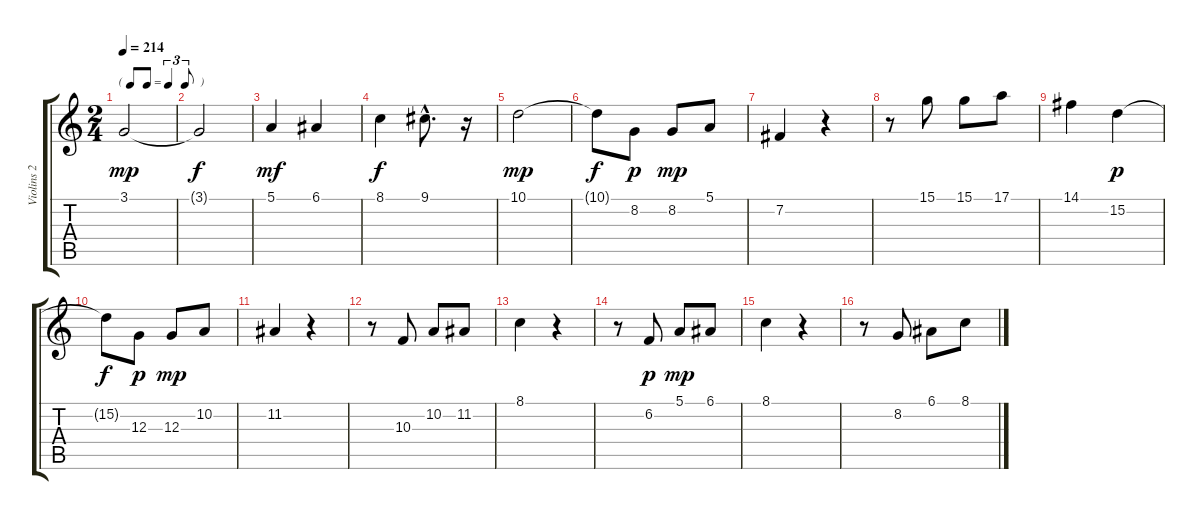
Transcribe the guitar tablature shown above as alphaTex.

\track ("Violins 2" "Violins 2") {instrument stringensemble1}
\staff {score tabs}
\tuning (E4 B3 G3 D3 A2 E2) {hide}
\ts (2 4)
\tf triplet8th
\tempo 214
\clef g2
\ks c
3.1.2{dy mp} |
3.1{t}.2{dy f} |
5.1.4{dy mf} 6.1.4 |
8.1.4{dy f} 9.1{hac}.8{d} r.16 |
10.1.2{dy mp} |
10.1{t}.8{dy f} 8.2.8{dy p} 8.2.8{dy mp} 5.1.8 |
7.2.4 r.4 |
r.8 15.1.8 15.1.8 17.1.8 |
14.1.4 15.2.4{dy p} |
15.2{t}.8{dy f} 12.3.8{dy p} 12.3.8{dy mp} 10.2.8 |
11.2.4 r.4 |
r.8 10.3.8 10.2.8 11.2.8 |
8.1.4 r.4 |
r.8 6.2.8{dy p} 5.1.8{dy mp} 6.1.8 |
8.1.4 r.4 |
r.8 8.2.8 6.1.8 8.1.8
